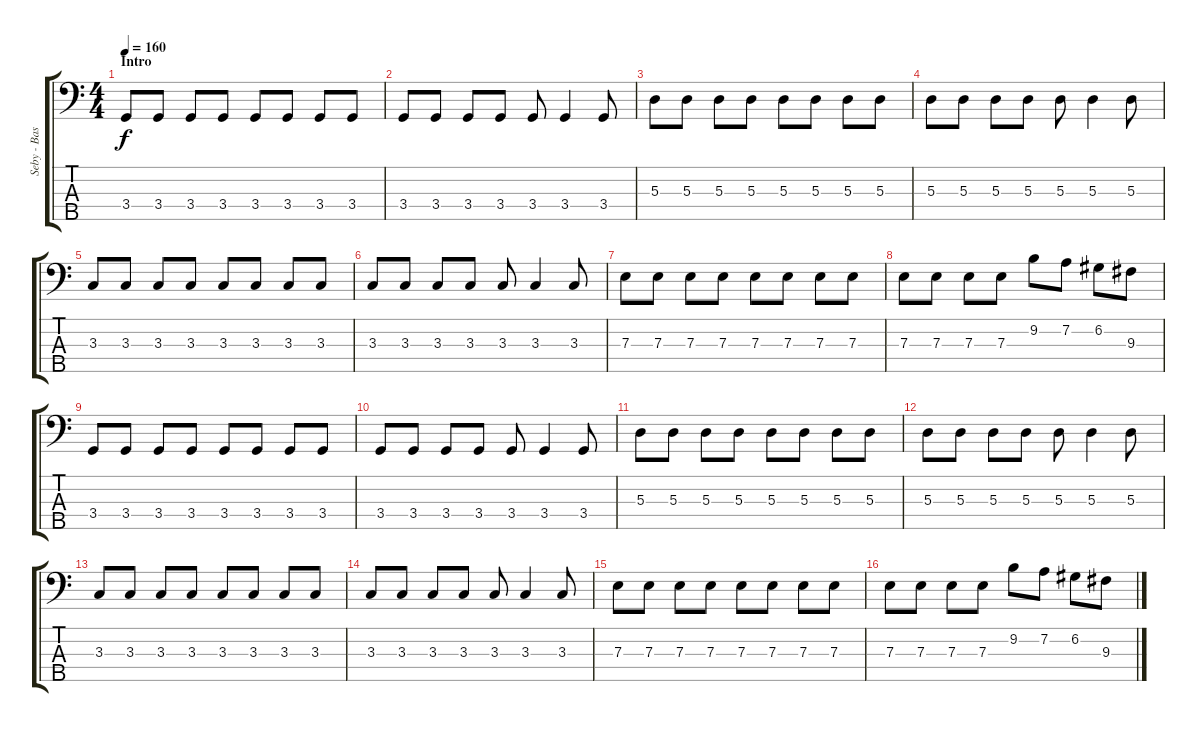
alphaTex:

\track ("Seby - Bass" "Seby - Bas") {instrument electricbasspick}
\staff {score tabs}
\tuning (G2 D2 A1 E1 B0) {hide}
\ts (4 4)
\section ("" "Intro")
\tempo 160
\clef f4
\ks c
3.4.8{dy f instrument electricbasspick} 3.4.8 3.4.8 3.4.8 3.4.8 3.4.8 3.4.8 3.4.8 |
3.4.8 3.4.8 3.4.8 3.4.8 3.4.8 3.4.4 3.4.8 |
5.3.8 5.3.8 5.3.8 5.3.8 5.3.8 5.3.8 5.3.8 5.3.8 |
5.3.8 5.3.8 5.3.8 5.3.8 5.3.8 5.3.4 5.3.8 |
3.3.8 3.3.8 3.3.8 3.3.8 3.3.8 3.3.8 3.3.8 3.3.8 |
3.3.8 3.3.8 3.3.8 3.3.8 3.3.8 3.3.4 3.3.8 |
7.3.8 7.3.8 7.3.8 7.3.8 7.3.8 7.3.8 7.3.8 7.3.8 |
7.3.8 7.3.8 7.3.8 7.3.8 9.2.8 7.2.8 6.2.8 9.3.8 |
3.4.8 3.4.8 3.4.8 3.4.8 3.4.8 3.4.8 3.4.8 3.4.8 |
3.4.8 3.4.8 3.4.8 3.4.8 3.4.8 3.4.4 3.4.8 |
5.3.8 5.3.8 5.3.8 5.3.8 5.3.8 5.3.8 5.3.8 5.3.8 |
5.3.8 5.3.8 5.3.8 5.3.8 5.3.8 5.3.4 5.3.8 |
3.3.8 3.3.8 3.3.8 3.3.8 3.3.8 3.3.8 3.3.8 3.3.8 |
3.3.8 3.3.8 3.3.8 3.3.8 3.3.8 3.3.4 3.3.8 |
7.3.8 7.3.8 7.3.8 7.3.8 7.3.8 7.3.8 7.3.8 7.3.8 |
7.3.8 7.3.8 7.3.8 7.3.8 9.2.8 7.2.8 6.2.8 9.3.8
